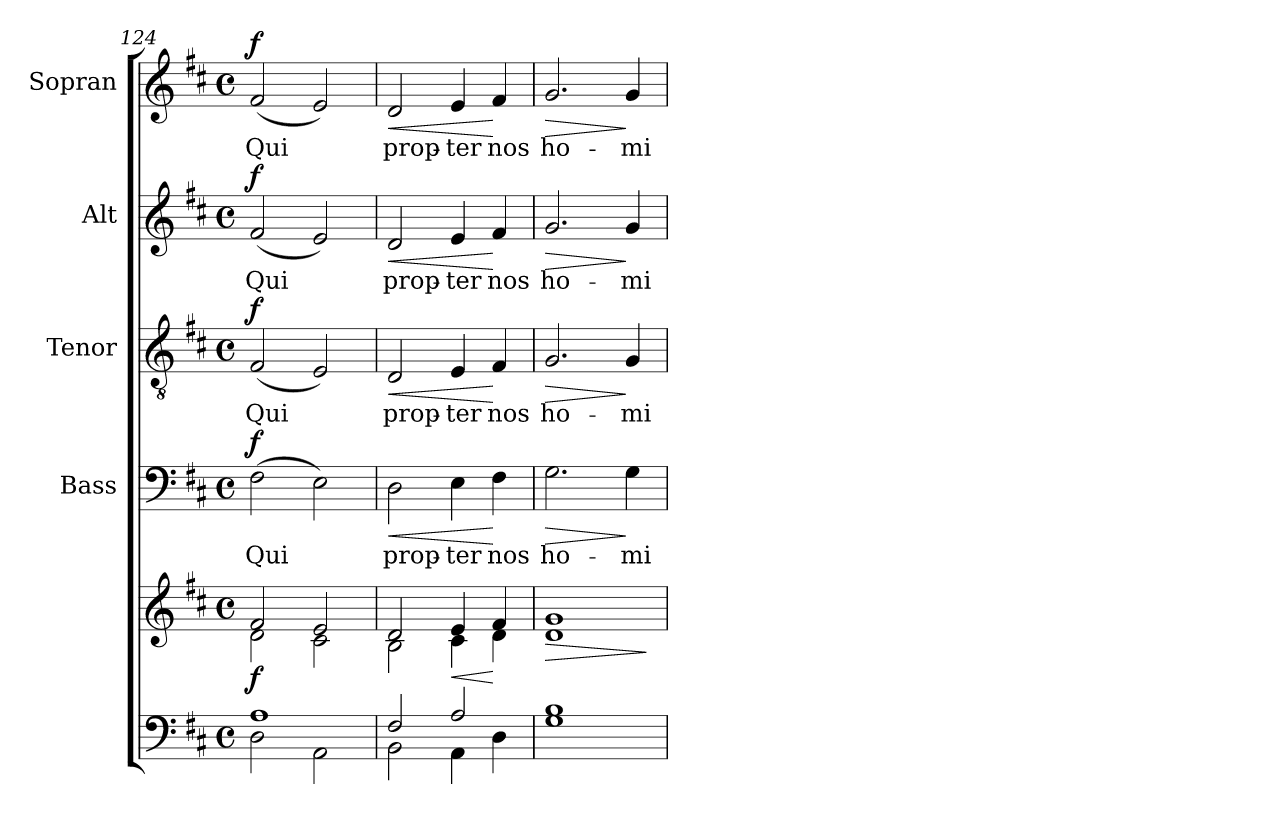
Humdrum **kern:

**kern	**kern	**dynam	**kern	**text	**dynam	**kern	**text	**dynam	**kern	**text	**dynam	**kern	**text	**dynam
*part5	*part5	*part5	*part4	*part4	*part4	*part3	*part3	*part3	*part2	*part2	*part2	*part1	*part1	*part1
*staff6	*staff5	*staff5/6	*staff4	*staff4	*staff4	*staff3	*staff3	*staff3	*staff2	*staff2	*staff2	*staff1	*staff1	*staff1
*	*	*	*I"Bass	*	*	*I"Tenor	*	*	*I"Alt	*	*	*I"Sopran	*	*
*	*	*	*I'B.	*	*	*I'T.	*	*	*I'A.	*	*	*I'S.	*	*
*clefF4	*clefG2	*	*clefF4	*	*	*clefGv2	*	*	*clefG2	*	*	*clefG2	*	*
*k[f#c#]	*k[f#c#]	*	*k[f#c#]	*	*	*k[f#c#]	*	*	*k[f#c#]	*	*	*k[f#c#]	*	*
*D:	*D:	*	*D:	*	*	*D:	*	*	*D:	*	*	*D:	*	*
*M4/4	*M4/4	*	*M4/4	*	*	*M4/4	*	*	*M4/4	*	*	*M4/4	*	*
*met(c)	*met(c)	*	*met(c)	*	*	*met(c)	*	*	*met(c)	*	*	*met(c)	*	*
=124	=124	=124	=124	=124	=124	=124	=124	=124	=124	=124	=124	=124	=124	=124
*^	*^	*	*	*	*	*	*	*	*	*	*	*	*	*
!	!	!	!	!LO:DY:b	!	!LO:LY:b	!LO:DY:a	!	!LO:LY:b	!LO:DY:a	!	!LO:LY:b	!LO:DY:a	!	!LO:LY:b	!LO:DY:a
1A	2D\	2f#/	2d\	f	(>2F#\	Qui	f	(<2F#/	Qui	f	(<2f#/	Qui	f	(<2f#/	Qui	f
.	2AA\	2e/	2c#\	.	2E\)	.	.	2E/)	.	.	2e/)	.	.	2e/)	.	.
=125	=125	=125	=125	=125	=125	=125	=125	=125	=125	=125	=125	=125	=125	=125	=125	=125
!	!	!	!	!	!	!LO:LY:b	!LO:HP:b	!	!LO:LY:b	!LO:HP:b	!	!LO:LY:b	!LO:HP:b	!	!LO:LY:b	!LO:HP:b
2F#/	2BB\	2d/	2B\	.	2D\	prop-	<	2D/	prop-	<	2d/	prop-	<	2d/	prop-	<
!	!	!	!	!LO:HP:b	!	!LO:LY:b	!	!	!LO:LY:b	!	!	!LO:LY:b	!	!	!LO:LY:b	!
2A/	4AA\	4e/	4c#\	<	4E\	-ter	.	4E/	-ter	.	4e/	-ter	.	4e/	-ter	.
!	!	!	!	!	!	!LO:LY:b	!	!	!LO:LY:b	!	!	!LO:LY:b	!	!	!LO:LY:b	!
.	4D\	4f#/	4d\	[	4F#\	nos	[	4F#/	nos	[	4f#/	nos	[	4f#/	nos	[
=126	=126	=126	=126	=126	=126	=126	=126	=126	=126	=126	=126	=126	=126	=126	=126	=126
!	!	!	!	!LO:HP:b	!	!LO:LY:b	!LO:HP:b	!	!LO:LY:b	!LO:HP:b	!	!LO:LY:b	!LO:HP:b	!	!LO:LY:b	!LO:HP:b
1B	1G	1g	1d	>	2.G\	ho-	>	2.G/	ho-	>	2.g/	ho-	>	2.g/	ho-	>
!	!	!	!	!	!	!LO:LY:b	!	!	!LO:LY:b	!	!	!LO:LY:b	!	!	!LO:LY:b	!
.	.	.	.	.	4G\	-mi-	]	4G/	-mi-	]	4g/	-mi-	]	4g/	-mi-	]
*v	*v	*	*	*	*	*	*	*	*	*	*	*	*	*	*	*
*	*v	*v	*	*	*	*	*	*	*	*	*	*	*	*	*
.	.	]	.	.	.	.	.	.	.	.	.	.	.	.
=	=	=	=	=	=	=	=	=	=	=	=	=	=	=
*-	*-	*-	*-	*-	*-	*-	*-	*-	*-	*-	*-	*-	*-	*-
